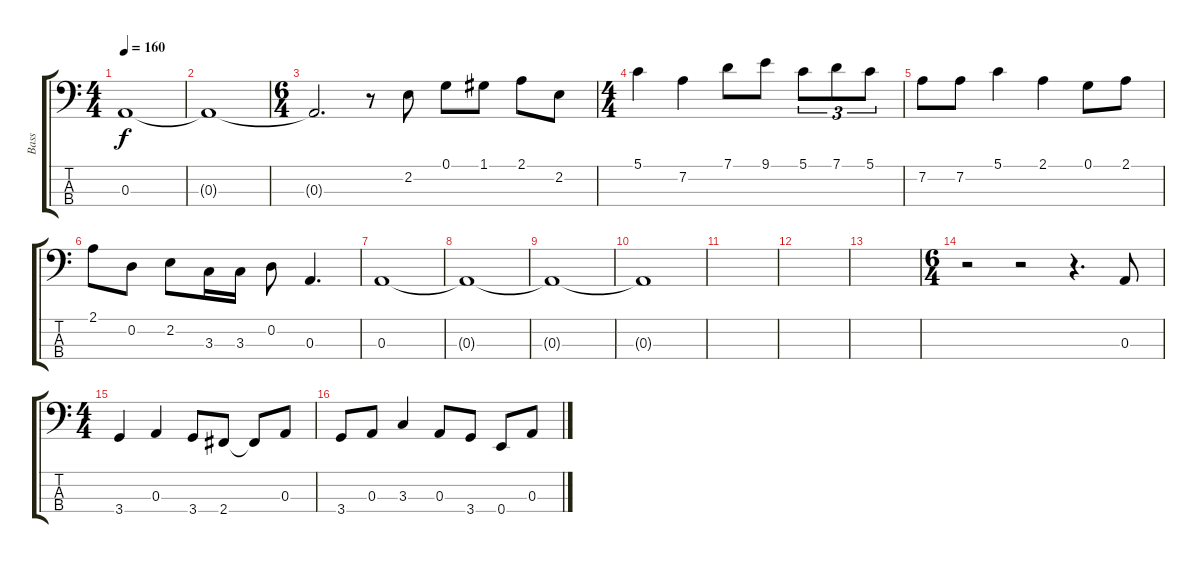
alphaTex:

\track ("Bass" "Bass") {instrument electricbassfinger}
\staff {score tabs}
\tuning (G2 D2 A1 E1) {hide}
\ts (4 4)
\tempo 160
\clef f4
\ks c
0.3{t}.1{dy f} |
0.3{t}.1 |
\ts (6 4)
0.3{t}.2{d} r.8 2.2.8 0.1.8 1.1.8 2.1.8 2.2.8 |
\ts (4 4)
5.1.4 7.2.4 7.1.8 9.1.8 5.1.8{tu (3 2)} 7.1.8{tu (3 2)} 5.1.8{tu (3 2)} |
7.2.8 7.2.8 5.1.4 2.1.4 0.1.8 2.1.8 |
2.1.8 0.2.8 2.2.8 3.3.16 3.3.16 0.2.8 0.3.4{d} |
0.3.1 |
0.3{t}.1 |
0.3{t}.1 |
0.3{t}.1 |
|
|
|
\ts (6 4)
r.2 r.2 r.4{d} 0.3.8 |
\ts (4 4)
3.4.4 0.3.4 3.4.8 2.4.8 2.4{t}.8 0.3.8 |
3.4.8 0.3.8 3.3.4 0.3.8 3.4.8 0.4.8 0.3.8
